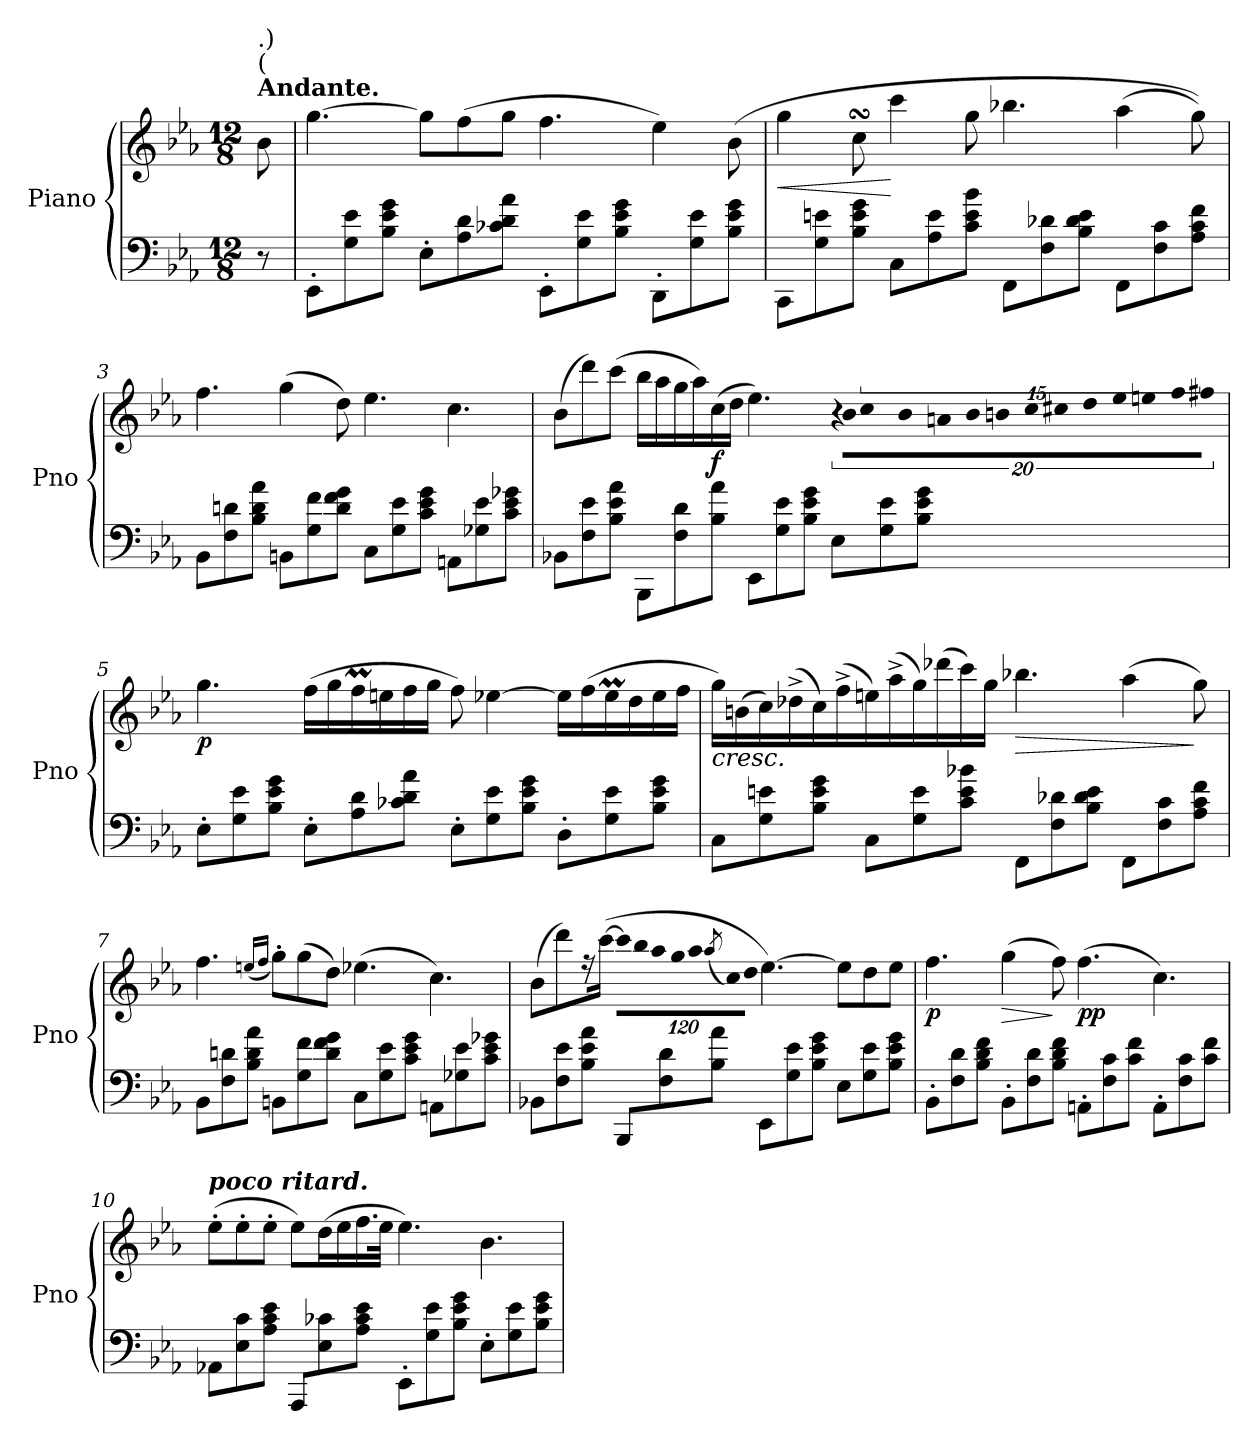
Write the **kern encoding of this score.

**kern	**kern	**dynam
*part1	*part1	*part1
*staff2	*staff1	*staff1/2
*I"Piano	*	*
*I'Pno	*	*
*clefF4	*clefG2	*
*k[b-e-a-]	*k[b-e-a-]	*
*M12/8	*M12/8	*
*MM66	*MM66	*
=	=	=
!	!LO:TX:a:B:t=Andante.	!
!	!LO:TX:a:t=(	!
!	!LO:TX:a:t=.)	!
!	!	!LO:DY:b
!	!	!LO:DY:n=1:b
8r	8b-\	other-dynamics p
=1	=1	=1
8EE-'\L	[4.gg\	.
8G\ 8e-\	.	.
8B-\ 8e-\ 8g\J	.	.
!	!	!LO:DY:b
8E-'\L	8gg\L]	other-dynamics
8A-\ 8d\	(8ff\	.
8c-X\ 8d\ 8a-\J	8gg\J	.
8EE-'\L	4.ff\	.
8G\ 8e-\	.	.
8B-\ 8e-\ 8g\J	.	.
8DD'\L	4ee-\)	.
8G\ 8e-\	.	.
8B-\ 8e-\ 8g\J	(8b-\	.
=2	=2	=2
!	!	!LO:HP:b
8CC\L	4gg\	<
8G\ 8en\	.	.
8B-\ 8e\ 8g\J	8ccsSSS\	.
8C\L	4ccc\	[
8A-\ 8e\	.	.
8c\ 8e\ 8b-\J	8gg\	.
8FF\L	4.bb-X\	.
8F\ 8d-X\	.	.
8B-\ 8d-\ 8e\J	.	.
8FF\L	(4aa-\	.
8F\ 8c\	.	.
8A-\ 8c\ 8f\J	8gg\))	.
!!LO:LB:g=z
=3	=3	=3
8BB-\L	4.ff\	.
8F\ 8dn\	.	.
8B-\ 8d\ 8a-\J	.	.
8BBn\L	(4gg\	.
8G\ 8f\	.	.
8d\ 8f\ 8g\J	8dd\)	.
8C\L	4.ee-\	.
8G\ 8e-\	.	.
8c\ 8e-\ 8g\J	.	.
8AAn\L	4.cc\	.
8G-X\ 8e-\	.	.
8c\ 8e-\ 8g-X\J	.	.
=4	=4	=4
8BB-X\L	(8b-\L	.
8F\ 8e-\	8ddd\)	.
8B-\ 8e-\ 8a-\J	(8ccc\J	.
8BBB-\L	16bb-\LL	.
.	16aa-\	.
8F\ 8d\	16gg\	.
.	16aa-\)	.
!	!	!LO:DY:b
8B-\ 8a-\J	(16cc\	f
.	16dd\JJ	.
8EE-\L	4.ee-\)	.
8G\ 8e-\	.	.
8B-\ 8e-\ 8g\J	.	.
!	!LO:N:vis=32	!
8E-\L	640%17r	.
!	!LO:N:vis=32	!
.	640%17b-i\LLL	.
.	1920ryy	.
!	!LO:N:vis=32	!
.	640%17cci\	.
!	!LO:N:vis=32	!
.	640%17b-i\	.
.	1920ryy	.
!	!LO:N:vis=32	!
.	640%17ani\	.
8G\ 8e-\	.	.
!	!LO:N:vis=32	!
.	640%17b-i\	.
.	1920ryy	.
!	!LO:N:vis=32	!
.	640%17bni\	.
!	!LO:N:vis=32	!
.	640%17cci\	.
.	1920ryy	.
!	!LO:N:vis=32	!
.	640%17cc#Xi\	.
!	!LO:N:vis=32	!
.	640%17ddi\	.
8B-\ 8e-\ 8g\J	.	.
.	1920ryy	.
!	!LO:N:vis=32	!
.	640%17ee-i\	.
!	!LO:N:vis=32	!
.	640%17eeni\	.
.	1920ryy	.
!	!LO:N:vis=32	!
.	640%17ffi\	.
!	!LO:N:vis=32	!
.	640%17ff#Xi\JJJ	.
=5	=5	=5
!	!	!LO:DY:b
8E-'\L	4.gg\	p
8G\ 8e-\	.	.
8B-\ 8e-\ 8g\J	.	.
8E-'\L	(>16ff\LL	.
.	16gg\	.
8A-\ 8d\	16ffM\	.
.	16een\	.
8c-X\ 8d\ 8a-\J	16ff\	.
.	16gg\JJ	.
8E-'\L	8ff\)	.
8G\ 8e-\	[4ee-X\	.
8B-\ 8e-\ 8g\J	.	.
8D'\L	16ee-\LL]	.
.	(16ff\	.
8G\ 8e-\	16ee-M\	.
.	16dd\	.
8B-\ 8e-\ 8g\J	16ee-\	.
.	16ff\JJ	.
!!LO:LB:g=z
=6	=6	=6
!	!	!LO:HP:b
8C\L	16gg\LL)	<
.	(16bn\	.
8G\ 8en\	16cc\)	.
.	(16dd-X^\	.
8B-\ 8e\ 8g\J	16cc\)	.
!	!	!LO:DY:b
.	(16ff^\	other-dynamics
8C\L	16een\)	.
.	(16aa-^\	.
8G\ 8e\	16gg\)	.
.	(16ddd-X\	.
8c\ 8e\ 8b-X\J	16ccc\)	.
.	16gg\JJ	[
!	!	!LO:HP:b
8FF\L	4.bb-X\	>
8F\ 8d-X\	.	.
8B-\ 8d-\ 8e\J	.	.
8FF\L	(4aa-\	.
8F\ 8c\	.	.
8A-\ 8c\ 8f\J	8gg\)	]
=7	=7	=7
8BB-\L	4.ff\	.
8F\ 8dn\	.	.
8B-\ 8d\ 8a-\J	.	.
.	(16qeen/LL	.
.	16qff/JJ	.
8BBn\L	8gg'\L)	.
8G\ 8f\	(8gg\	.
8d\ 8f\ 8g\J	8dd\J)	.
8C\L	(4.ee-X\	.
8G\ 8e-\	.	.
8c\ 8e-\ 8g\J	.	.
8AAn\L	4.cc\)	.
8G-X\ 8e-\	.	.
8c\ 8e-\ 8g-X\J	.	.
=8	=8	=8
8BB-X\L	(8b-i\L	.
8F\ 8e-\	8dddi\)	.
8B-\ 8e-\ 8a-\J	16rff	.
.	([16ccci\Jk	.
!	!LO:N:vis=16	!
8BBB-/L	1920%103ccci\LL]	.
!	!LO:N:vis=16	!
.	1920%103bb-i\	.
!	!LO:N:vis=16	!
.	1920%103aa-i\	.
8F\ 8d\	.	.
!	!LO:N:vis=16	!
.	1920%103ggi\	.
!	!LO:N:vis=16	!
.	1920%103aa-i\	.
8B-\ 8a-\J	.	.
.	(8qaa-i/	.
!	!LO:N:vis=16	!
.	1920%103cci\)	.
!	!LO:N:vis=16	!
.	1920%103ddi\JJ	.
8EE-\L	.	.
.	[4.ee-i\)	.
8G\ 8e-\	.	.
8B-\ 8e-\ 8g\J	.	.
8E-\L	.	.
.	8ee-\L]	.
8G\ 8e-\	.	.
.	8dd\	.
8B-\ 8e-\ 8g\J	.	.
.	8ee-\J	.
1920ryy	.	.
!!LO:LB:g=z
=9	=9	=9
!	!	!LO:DY:b
8BB-'\L	4.ff\	p
8F\ 8d\	.	.
8B-\ 8d\ 8f\J	.	.
!	!	!LO:HP:b
8BB-'\L	(4gg\	>
8F\ 8d\	.	.
8B-\ 8d\ 8f\J	8ff\)	]
!	!	!LO:DY:b
8AAn'\L	(4.ff\	pp
8F\ 8c\	.	.
8c\ 8f\J	.	.
8AA'\L	4.cc\)	.
8F\ 8c\	.	.
8c\ 8f\J	.	.
=10	=10	=10
!	!LO:TX:a:Bi:t=poco ritard.	!
8AA-X\L	(8ee-'\L	.
8E-\ 8c\	8ee-'\	.
8A-\ 8c\ 8e-\J	8ee-'\J	.
8AAA-/L	8ee-\L)	.
8E-\ 8c-X\	(16dd\L	.
.	16ee-\	.
8A-\ 8c-\ 8e-\J	16.ff\	.
.	32ee-\JJk	.
8EE-'\L	4.ee-\)	.
8G\ 8e-\	.	.
8B-\ 8e-\ 8g\J	.	.
8E-'\L	4.b-\	.
8G\ 8e-\	.	.
8B-\ 8e-\ 8g\J	.	.
=	=	=
*-	*-	*-
